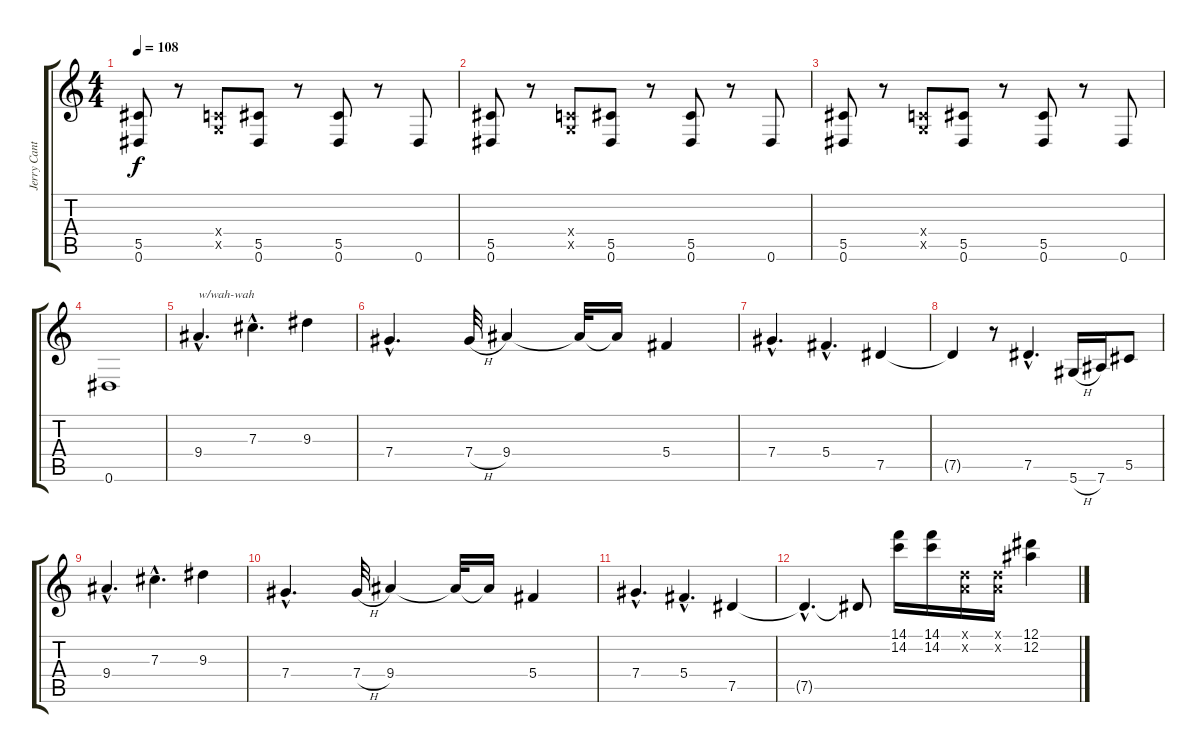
\track ("Jerry Cantrell" "Jerry Cant") {instrument overdrivenguitar}
\staff {score tabs}
\tuning (Eb4 Bb3 Gb3 Db3 Ab2 Eb2) {hide}
\ts (4 4)
\tempo 108
\clef g2
\ks c
(5.5 0.6).8{dy f} r.8 (-1.4{x} -1.5{x}).8 (5.5 0.6).8 r.8 (5.5 0.6).8 r.8 0.6.8 |
(5.5 0.6).8 r.8 (-1.4{x} -1.5{x}).8 (5.5 0.6).8 r.8 (5.5 0.6).8 r.8 0.6.8 |
(5.5 0.6).8 r.8 (-1.4{x} -1.5{x}).8 (5.5 0.6).8 r.8 (5.5 0.6).8 r.8 0.6.8 |
0.6.1 |
9.4{hac}.4{d txt "w/wah-wah"} 7.3{hac}.4{d} 9.3.4 |
7.4{hac}.4{d} 7.4{h}.32 9.4.4 9.4{t}.32 9.4{t}.16 5.4.4 |
7.4{hac}.4{d} 5.4{hac}.4{d} 7.5.4 |
7.5{t}.4 r.8 7.5{hac}.4{d} 5.6{h}.16 7.6.16 5.5.8 |
9.4{hac}.4{d} 7.3{hac}.4{d} 9.3.4 |
7.4{hac}.4{d} 7.4{h}.32 9.4.4 9.4{t}.32 9.4{t}.16 5.4.4 |
7.4{hac}.4{d} 5.4{hac}.4{d} 7.5.4 |
7.5{hac t}.4{d} 7.5{t}.8 (14.1 14.2).16 (14.1 14.2).16 (-1.1{x} -1.2{x}).16 (-1.1{x} -1.2{x}).16 (12.1 12.2).4
